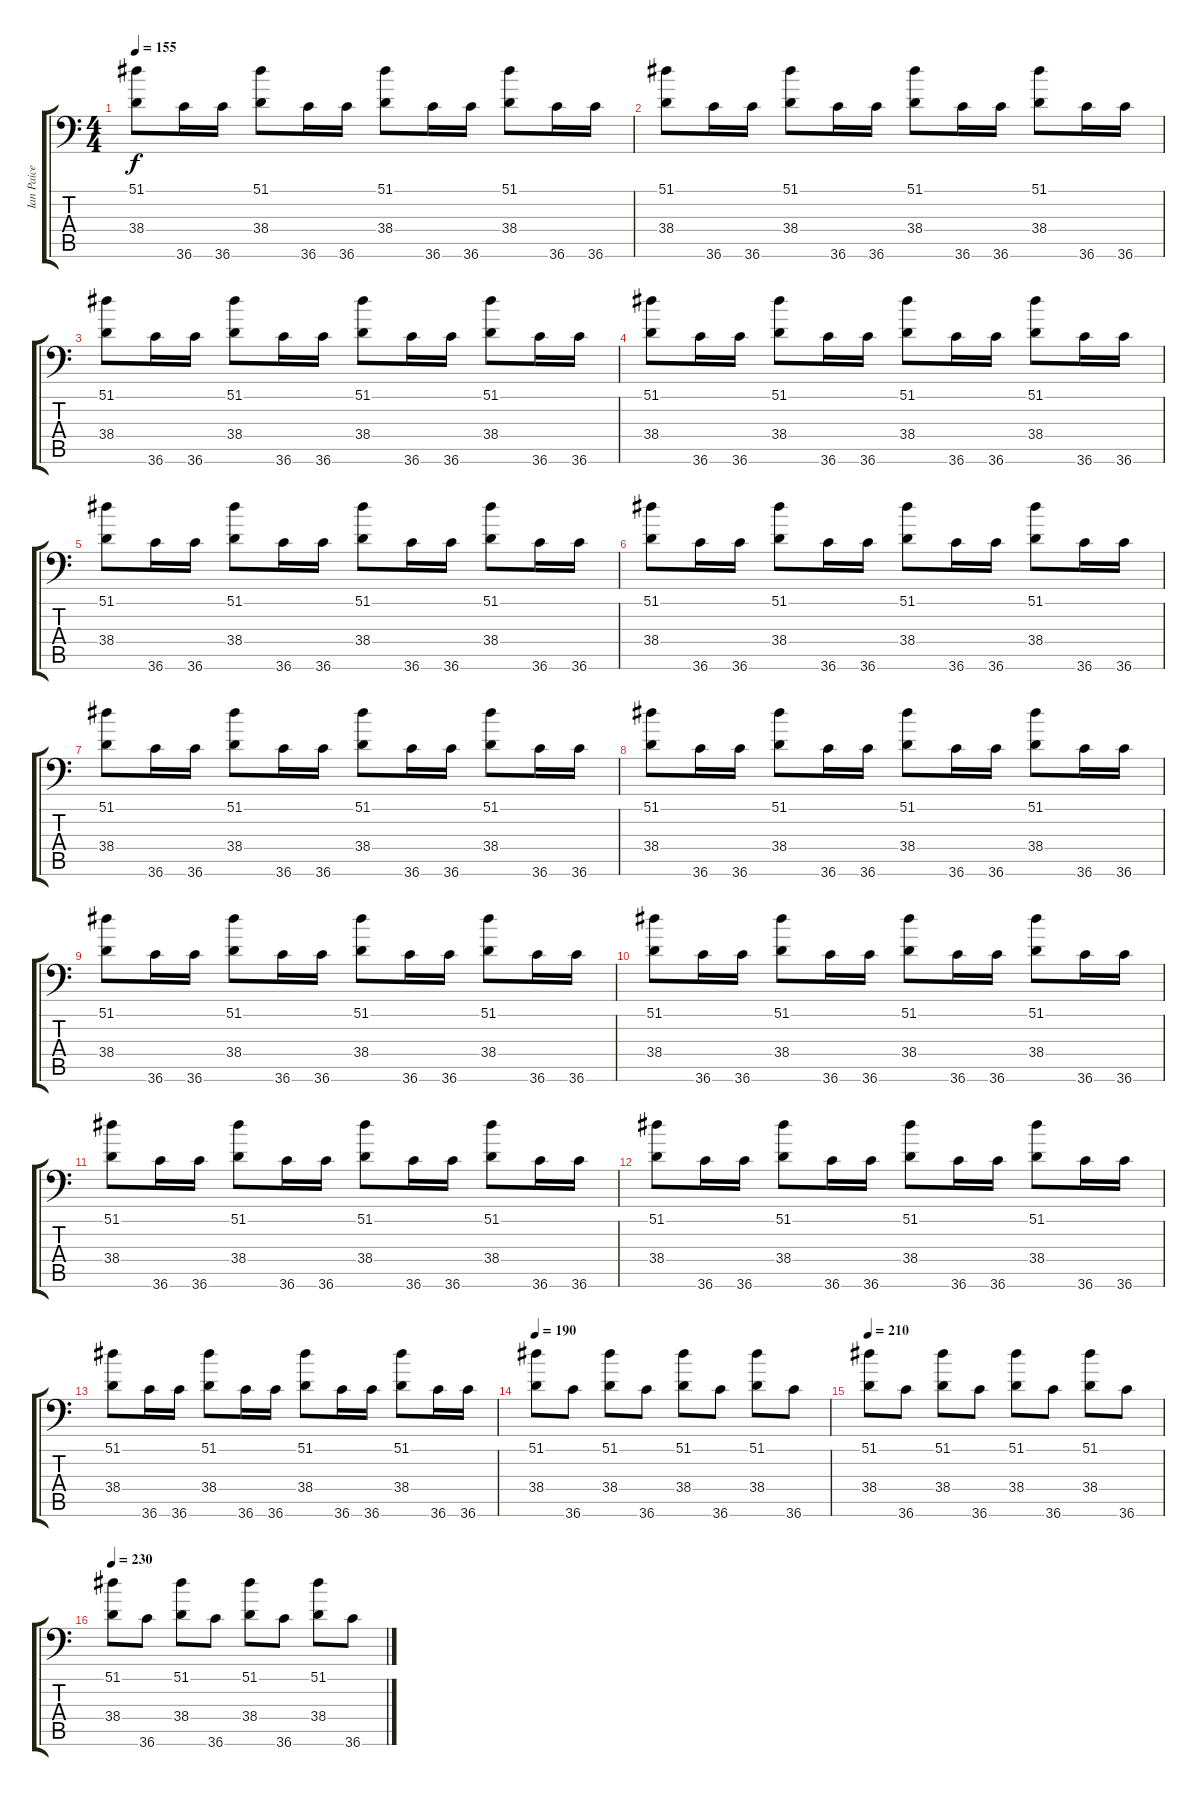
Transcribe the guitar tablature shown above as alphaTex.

\track ("Ian Paice" "Ian Paice") {instrument acousticgrandpiano}
\staff {score tabs}
\tuning (C-1 C-1 C-1 C-1 C-1 C-1) {hide}
\ts (4 4)
\tempo 155
\clef f4
\ks c
(51.1 38.4).8{dy f} 36.6.16 36.6.16 (51.1 38.4).8 36.6.16 36.6.16 (51.1 38.4).8 36.6.16 36.6.16 (51.1 38.4).8 36.6.16 36.6.16 |
(51.1 38.4).8 36.6.16 36.6.16 (51.1 38.4).8 36.6.16 36.6.16 (51.1 38.4).8 36.6.16 36.6.16 (51.1 38.4).8 36.6.16 36.6.16 |
(51.1 38.4).8 36.6.16 36.6.16 (51.1 38.4).8 36.6.16 36.6.16 (51.1 38.4).8 36.6.16 36.6.16 (51.1 38.4).8 36.6.16 36.6.16 |
(51.1 38.4).8 36.6.16 36.6.16 (51.1 38.4).8 36.6.16 36.6.16 (51.1 38.4).8 36.6.16 36.6.16 (51.1 38.4).8 36.6.16 36.6.16 |
(51.1 38.4).8 36.6.16 36.6.16 (51.1 38.4).8 36.6.16 36.6.16 (51.1 38.4).8 36.6.16 36.6.16 (51.1 38.4).8 36.6.16 36.6.16 |
(51.1 38.4).8 36.6.16 36.6.16 (51.1 38.4).8 36.6.16 36.6.16 (51.1 38.4).8 36.6.16 36.6.16 (51.1 38.4).8 36.6.16 36.6.16 |
(51.1 38.4).8 36.6.16 36.6.16 (51.1 38.4).8 36.6.16 36.6.16 (51.1 38.4).8 36.6.16 36.6.16 (51.1 38.4).8 36.6.16 36.6.16 |
(51.1 38.4).8 36.6.16 36.6.16 (51.1 38.4).8 36.6.16 36.6.16 (51.1 38.4).8 36.6.16 36.6.16 (51.1 38.4).8 36.6.16 36.6.16 |
(51.1 38.4).8 36.6.16 36.6.16 (51.1 38.4).8 36.6.16 36.6.16 (51.1 38.4).8 36.6.16 36.6.16 (51.1 38.4).8 36.6.16 36.6.16 |
(51.1 38.4).8 36.6.16 36.6.16 (51.1 38.4).8 36.6.16 36.6.16 (51.1 38.4).8 36.6.16 36.6.16 (51.1 38.4).8 36.6.16 36.6.16 |
(51.1 38.4).8 36.6.16 36.6.16 (51.1 38.4).8 36.6.16 36.6.16 (51.1 38.4).8 36.6.16 36.6.16 (51.1 38.4).8 36.6.16 36.6.16 |
(51.1 38.4).8 36.6.16 36.6.16 (51.1 38.4).8 36.6.16 36.6.16 (51.1 38.4).8 36.6.16 36.6.16 (51.1 38.4).8 36.6.16 36.6.16 |
(51.1 38.4).8 36.6.16 36.6.16 (51.1 38.4).8 36.6.16 36.6.16 (51.1 38.4).8 36.6.16 36.6.16 (51.1 38.4).8 36.6.16 36.6.16 |
\tempo 190
(51.1 38.4).8 36.6.8 (51.1 38.4).8 36.6.8 (51.1 38.4).8 36.6.8 (51.1 38.4).8 36.6.8 |
\tempo 210
(51.1 38.4).8 36.6.8 (51.1 38.4).8 36.6.8 (51.1 38.4).8 36.6.8 (51.1 38.4).8 36.6.8 |
\tempo 230
(51.1 38.4).8 36.6.8 (51.1 38.4).8 36.6.8 (51.1 38.4).8 36.6.8 (51.1 38.4).8 36.6.8
